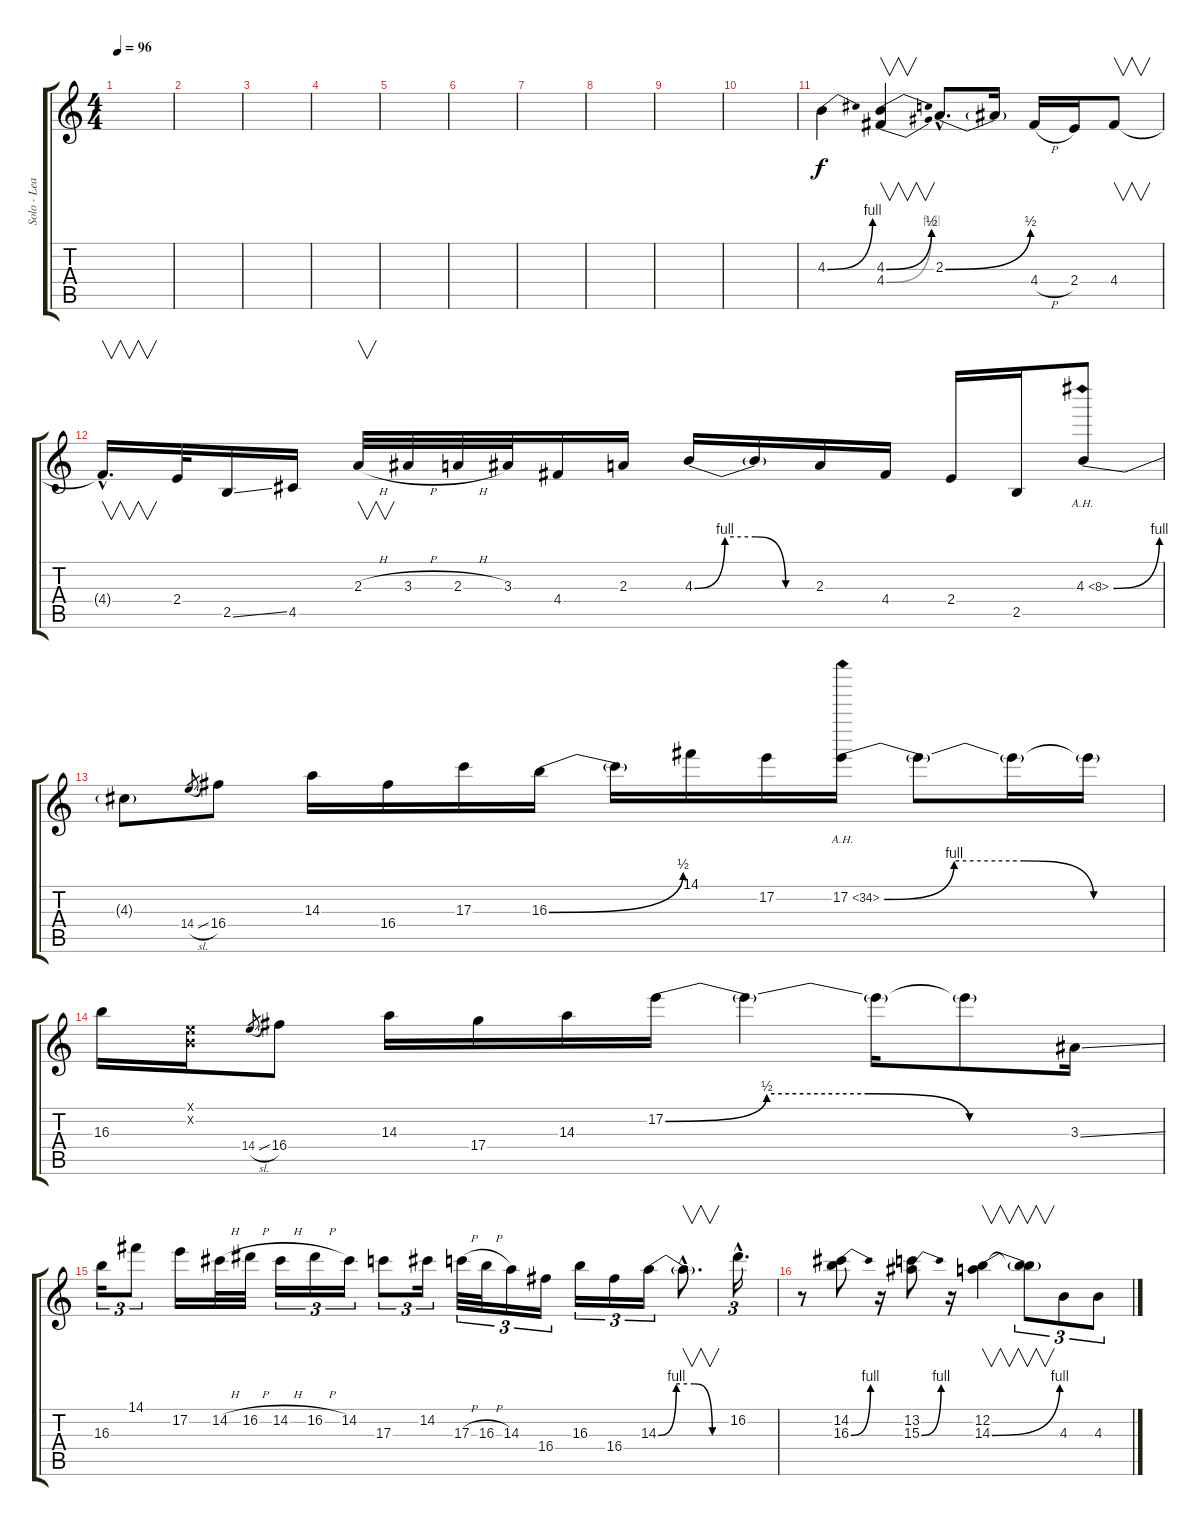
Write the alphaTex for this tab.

\track ("Solo - Lead" "Solo - Lea") {instrument overdrivenguitar}
\staff {score tabs}
\tuning (E4 B3 G3 D3 A2 E2) {hide}
\ts (4 4)
\tempo 96
\clef g2
\ks c
|
|
|
|
|
|
|
|
|
|
4.3{be (bend 0 0 60 4)}.4 (4.3{be (bend 0 0 60 2)} 4.4{be (bend 0 0 60 4)}).4{v} 2.3{be (bend 0 0 60 2) hac}.8{d} 2.3{t}.16 4.4{h}.16 2.4.16 4.4.8{v} |
4.4{hac t}.16{v d} 2.4.32 2.5{ss}.16 4.5.16 2.3{h}.32{v} 3.3{h}.32 2.3{h}.32 3.3.32 4.4.16 2.3.16 4.3{be (custom 0 0 15 4 30 4 45 0 60 0)}.16 4.3{t}.16 2.3.16 4.4.16 2.4.16 2.5.16 4.3{be (bend 0 0 60 4) ah 4}.8 |
4.3{t}.8 14.4{sl}.8{gr} 16.4.8 14.3.16 16.4.16 17.3.16 16.3{be (bend 0 0 60 2)}.16 16.3{t}.16 14.1.16 17.2.16 17.2{be (custom 0 0 15 4 30 4 45 0 60 0) ah 17}.16 17.2{t}.8 17.2{t}.16 17.2{t}.16 |
16.3.16 (0.1{x} 0.2{x}).16 14.4{sl}.8{gr} 16.4.8 14.3.16 17.4.16 14.3.16 17.2{be (custom 0 0 15 2 30 2 45 0 60 0)}.16 17.2{t}.4 17.2{t}.16 17.2{t}.8 3.3{ss}.16 |
16.3.16{tu (3 2)} 14.1.8{tu (3 2)} 17.2.16 14.2{h}.32 16.2{h}.32 14.2{h}.16{tu (3 2)} 16.2{h}.16{tu (3 2)} 14.2.16{tu (3 2)} 17.3.8{tu (3 2)} 14.2.16{tu (3 2)} 17.3{h}.32{tu (3 2)} 16.3{h}.32{tu (3 2)} 14.3.16{tu (3 2)} 16.4.16{tu (3 2)} 16.3.16{tu (3 2)} 16.4.16{tu (3 2)} 14.3{be (custom 0 0 15 4 30 4 45 0 60 0)}.16{tu (3 2)} 14.3{hac t}.8{v d} 16.2{hac}.16{d tu (3 2)} |
r.8 (14.2 16.3{be (bend 0 0 60 4)}).8 r.16 (13.2 15.3{be (bend 0 0 60 4)}).8 r.16 (12.2 14.3{be (bend 0 0 60 4)}).4{v} (12.2{t} 14.3{t}).8{v tu (3 2)} 4.3.8{tu (3 2)} 4.3.8{tu (3 2)}
